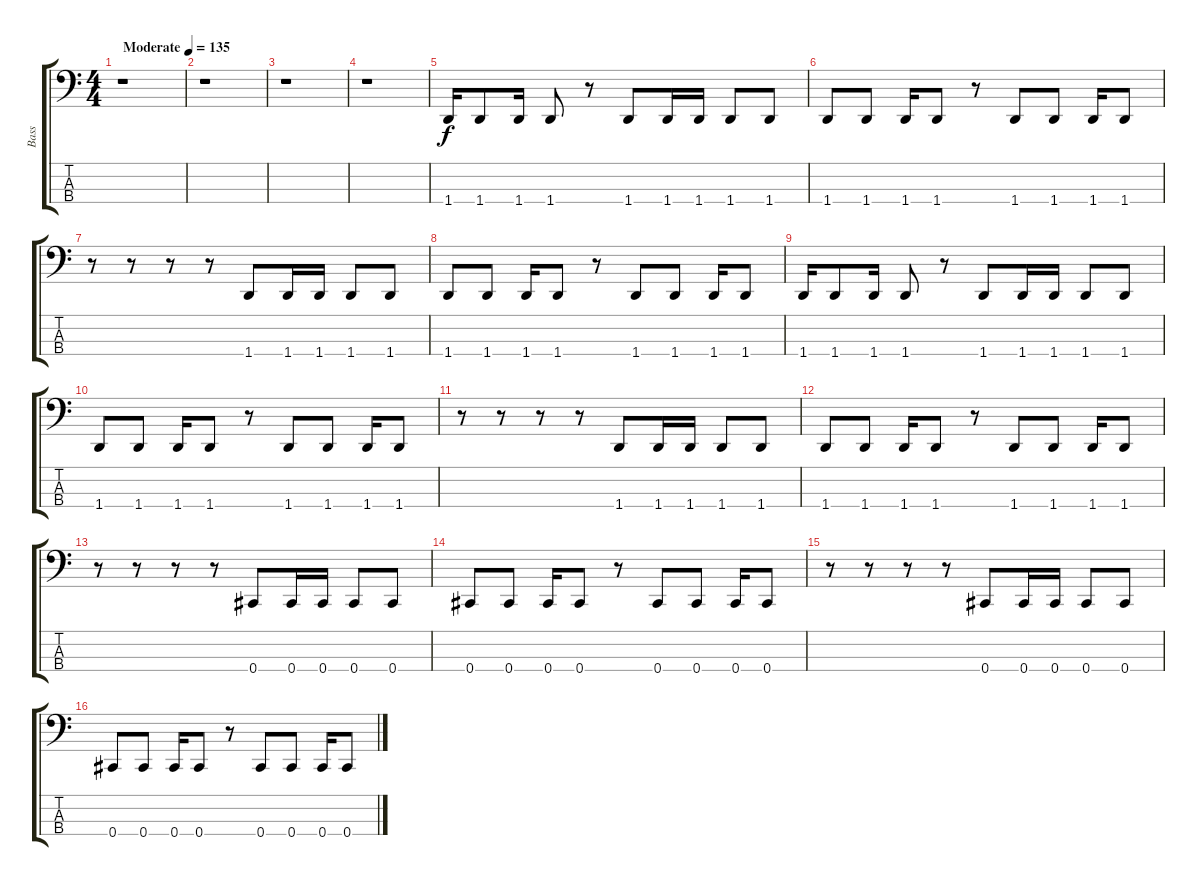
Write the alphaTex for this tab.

\track ("Bass" "Bass") {instrument electricbasspick}
\staff {score tabs}
\tuning (Gb2 Db2 Ab1 Db1) {hide}
\ts (4 4)
\tempo (135 "Moderate")
\clef f4
\ks c
r.1{dy f instrument electricbasspick} |
r.1 |
r.1 |
r.1 |
1.4.16 1.4.8 1.4.16 1.4.8 r.8 1.4.8 1.4.16 1.4.16 1.4.8 1.4.8 |
1.4.8 1.4.8 1.4.16 1.4.8 r.8 1.4.8 1.4.8 1.4.16 1.4.8 |
r.8 r.8 r.8 r.8 1.4.8 1.4.16 1.4.16 1.4.8 1.4.8 |
1.4.8 1.4.8 1.4.16 1.4.8 r.8 1.4.8 1.4.8 1.4.16 1.4.8 |
1.4.16 1.4.8 1.4.16 1.4.8 r.8 1.4.8 1.4.16 1.4.16 1.4.8 1.4.8 |
1.4.8 1.4.8 1.4.16 1.4.8 r.8 1.4.8 1.4.8 1.4.16 1.4.8 |
r.8 r.8 r.8 r.8 1.4.8 1.4.16 1.4.16 1.4.8 1.4.8 |
1.4.8 1.4.8 1.4.16 1.4.8 r.8 1.4.8 1.4.8 1.4.16 1.4.8 |
r.8 r.8 r.8 r.8 0.4.8 0.4.16 0.4.16 0.4.8 0.4.8 |
0.4.8 0.4.8 0.4.16 0.4.8 r.8 0.4.8 0.4.8 0.4.16 0.4.8 |
r.8 r.8 r.8 r.8 0.4.8 0.4.16 0.4.16 0.4.8 0.4.8 |
0.4.8 0.4.8 0.4.16 0.4.8 r.8 0.4.8 0.4.8 0.4.16 0.4.8
